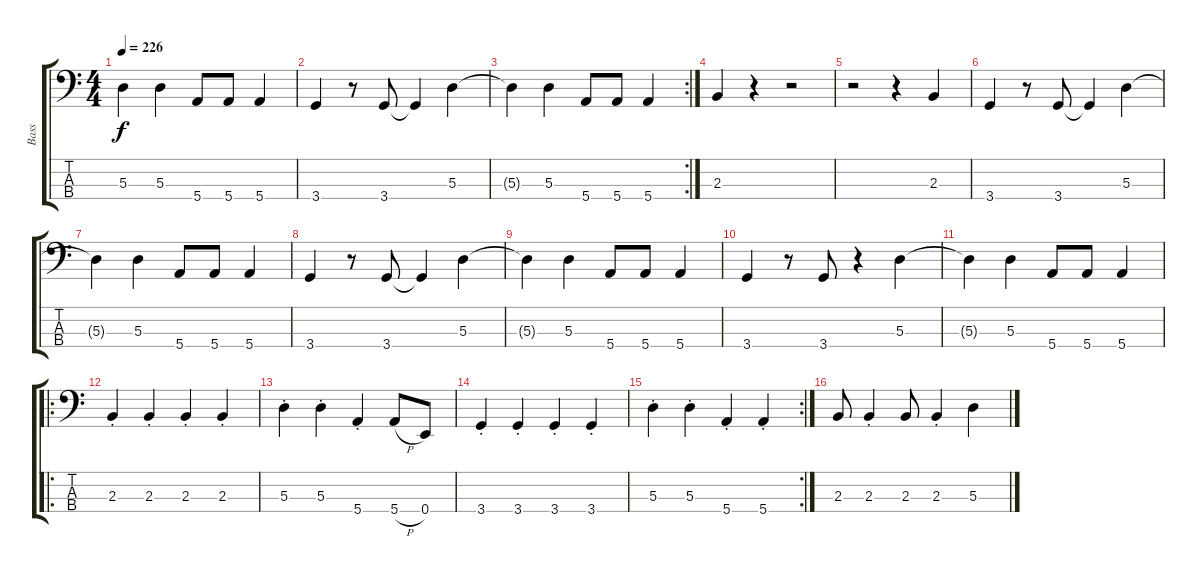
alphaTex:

\track ("Bass" "Bass") {instrument electricbasspick}
\staff {score tabs}
\tuning (G2 D2 A1 E1) {hide}
\ts (4 4)
\tempo 226
\clef f4
\ks c
5.3{t}.4{dy f} 5.3.4 5.4.8 5.4.8 5.4.4 |
3.4.4 r.8 3.4.8 3.4{t}.4 5.3.4 |
\rc 2
5.3{t}.4 5.3.4 5.4.8 5.4.8 5.4.4 |
2.3.4 r.4 r.2 |
r.2 r.4 2.3.4 |
3.4.4 r.8 3.4.8 3.4{t}.4 5.3.4 |
5.3{t}.4 5.3.4 5.4.8 5.4.8 5.4.4 |
3.4.4 r.8 3.4.8 3.4{t}.4 5.3.4 |
5.3{t}.4 5.3.4 5.4.8 5.4.8 5.4.4 |
3.4.4 r.8 3.4.8 r.4 5.3.4 |
5.3{t}.4 5.3.4 5.4.8 5.4.8 5.4.4 |
\ro
2.3{st}.4 2.3{st}.4 2.3{st}.4 2.3{st}.4 |
5.3{st}.4 5.3{st}.4 5.4{st}.4 5.4{h}.8 0.4.8 |
3.4{st}.4 3.4{st}.4 3.4{st}.4 3.4{st}.4 |
\rc 2
5.3{st}.4 5.3{st}.4 5.4{st}.4 5.4{st}.4 |
2.3.8 2.3{st}.4 2.3.8 2.3{st}.4 5.3.4
